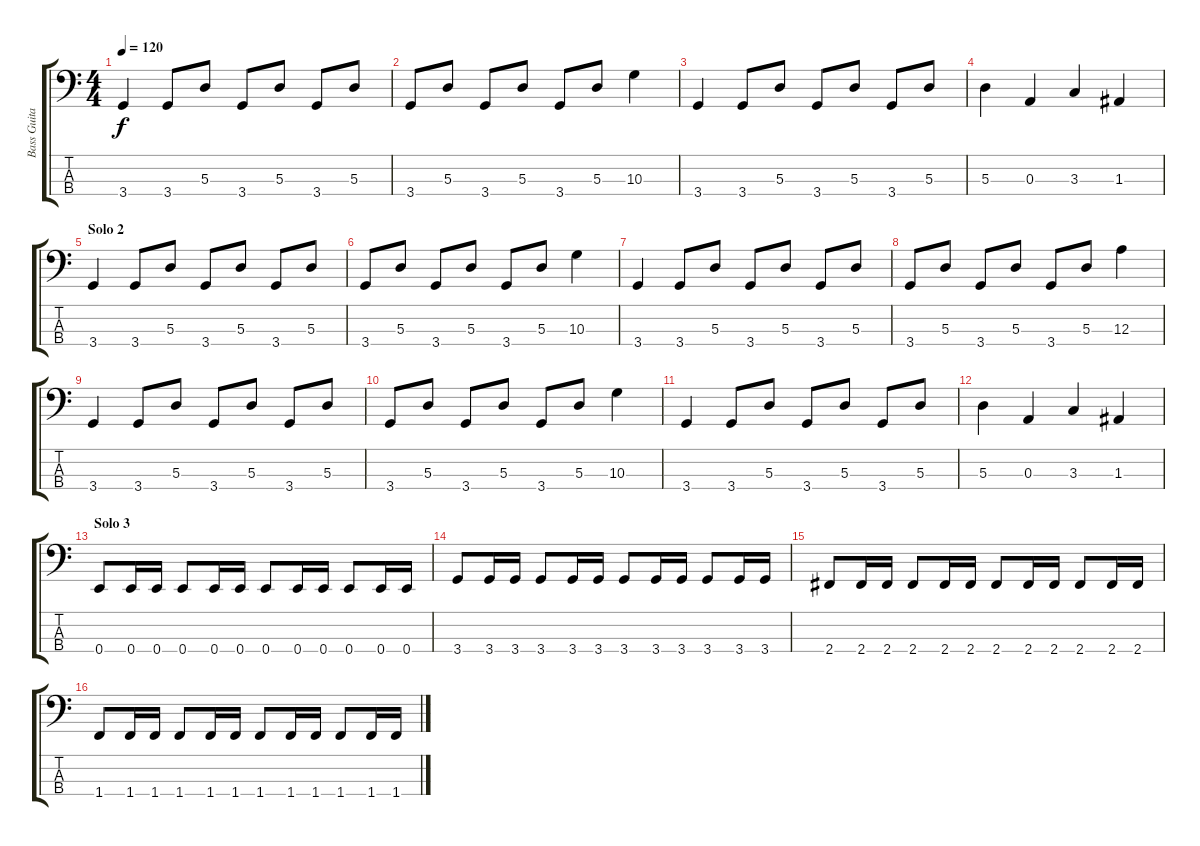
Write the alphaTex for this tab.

\track ("Bass Guitar" "Bass Guita") {instrument electricbasspick}
\staff {score tabs}
\tuning (G2 D2 A1 E1) {hide}
\ts (4 4)
\tempo 120
\clef f4
\ks c
3.4.4{dy f} 3.4.8 5.3.8 3.4.8 5.3.8 3.4.8 5.3.8 |
3.4.8 5.3.8 3.4.8 5.3.8 3.4.8 5.3.8 10.3.4 |
3.4.4 3.4.8 5.3.8 3.4.8 5.3.8 3.4.8 5.3.8 |
5.3.4 0.3.4 3.3.4 1.3.4 |
\section ("" "Solo 2")
3.4.4{volume 12} 3.4.8 5.3.8 3.4.8 5.3.8 3.4.8 5.3.8 |
3.4.8 5.3.8 3.4.8 5.3.8 3.4.8 5.3.8 10.3.4 |
3.4.4 3.4.8 5.3.8 3.4.8 5.3.8 3.4.8 5.3.8 |
3.4.8 5.3.8 3.4.8 5.3.8 3.4.8 5.3.8 12.3.4 |
3.4.4 3.4.8 5.3.8 3.4.8 5.3.8 3.4.8 5.3.8 |
3.4.8 5.3.8 3.4.8 5.3.8 3.4.8 5.3.8 10.3.4 |
3.4.4 3.4.8 5.3.8 3.4.8 5.3.8 3.4.8 5.3.8 |
5.3.4 0.3.4 3.3.4 1.3.4 |
\section ("" "Solo 3")
0.4.8{volume 16} 0.4.16 0.4.16 0.4.8 0.4.16 0.4.16 0.4.8 0.4.16 0.4.16 0.4.8 0.4.16 0.4.16 |
3.4.8 3.4.16 3.4.16 3.4.8 3.4.16 3.4.16 3.4.8 3.4.16 3.4.16 3.4.8 3.4.16 3.4.16 |
2.4.8 2.4.16 2.4.16 2.4.8 2.4.16 2.4.16 2.4.8 2.4.16 2.4.16 2.4.8 2.4.16 2.4.16 |
1.4.8 1.4.16 1.4.16 1.4.8 1.4.16 1.4.16 1.4.8 1.4.16 1.4.16 1.4.8 1.4.16 1.4.16
